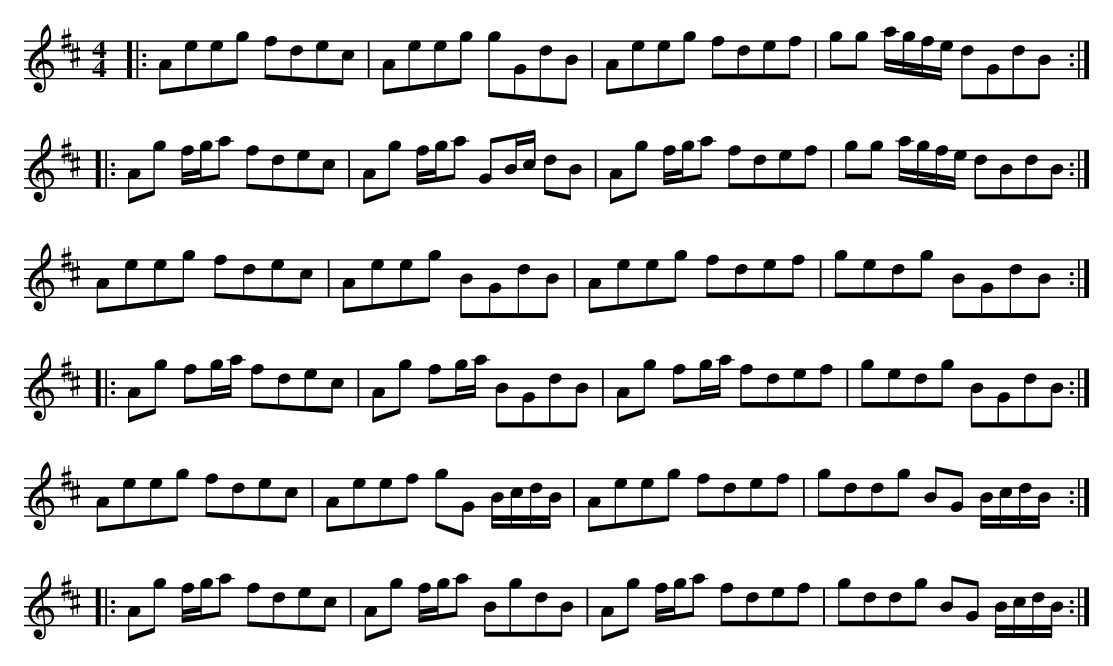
X:1
M:4/4
K:Amix
|:Aeeg fdec|Aeeg gGdB|Aeeg fdef|gg a/g/f/e/ dGdB:|
|:Ag f/g/a fdec|Ag f/g/a GB/c/ dB|Ag f/g/a fdef|gg a/g/f/e/ dBdB:|
Aeeg fdec|Aeeg BGdB|Aeeg fdef|gedg BGdB:|
|:Ag fg/a/ fdec|Ag fg/a/ BGdB|Ag fg/a/ fdef|gedg BGdB:|
Aeeg fdec|Aeef gG B/c/d/B/|Aeeg fdef|gddg BG B/c/d/B/:|
|:Ag f/g/a fdec|Ag f/g/a BgdB|Ag f/g/a fdef|gddg BG B/c/d/B/:|
